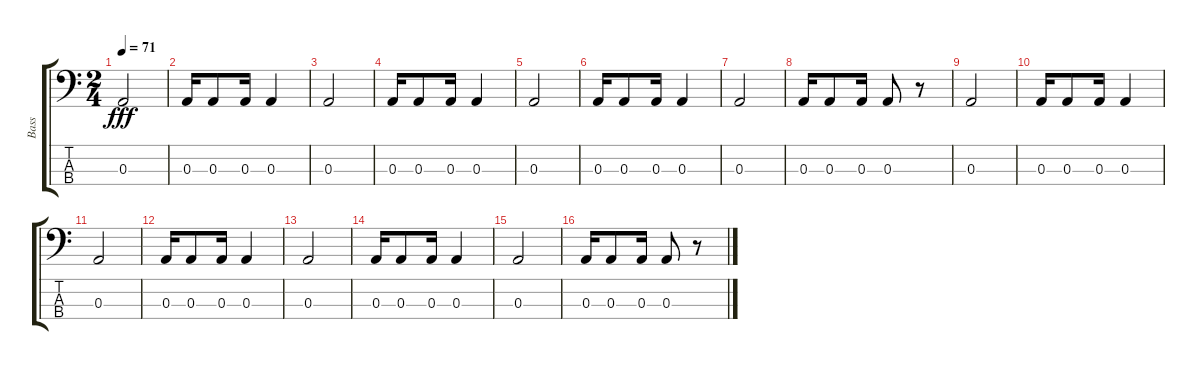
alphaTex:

\track ("Bass" "Bass") {instrument electricbassfinger}
\staff {score tabs}
\tuning (G2 D2 A1 E1) {hide}
\ts (2 4)
\tempo 71
\clef f4
\ks c
0.3.2{dy fff} |
0.3.16 0.3.8 0.3.16 0.3.4 |
0.3.2 |
0.3.16 0.3.8 0.3.16 0.3.4 |
0.3.2 |
0.3.16 0.3.8 0.3.16 0.3.4 |
0.3.2 |
0.3.16 0.3.8 0.3.16 0.3.8 r.8 |
0.3.2 |
0.3.16 0.3.8 0.3.16 0.3.4 |
0.3.2 |
0.3.16 0.3.8 0.3.16 0.3.4 |
0.3.2 |
0.3.16 0.3.8 0.3.16 0.3.4 |
0.3.2 |
0.3.16 0.3.8 0.3.16 0.3.8 r.8
